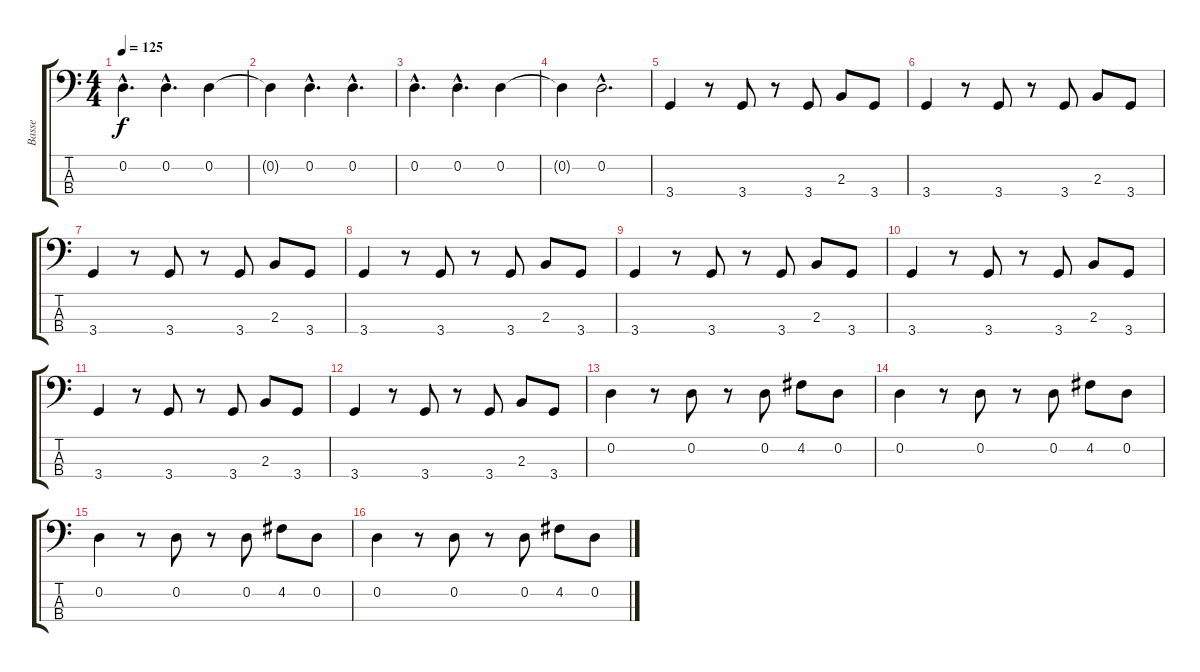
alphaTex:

\track ("Basse" "Basse") {instrument electricbassfinger}
\staff {score tabs}
\tuning (G2 D2 A1 E1) {hide}
\ts (4 4)
\tempo 125
\clef f4
\ks c
0.2{hac}.4{d dy f instrument electricbassfinger} 0.2{hac}.4{d} 0.2.4 |
0.2{t}.4 0.2{hac}.4{d} 0.2{hac}.4{d} |
0.2{hac}.4{d} 0.2{hac}.4{d} 0.2.4 |
0.2{t}.4 0.2{hac}.2{d} |
3.4.4 r.8 3.4.8 r.8 3.4.8 2.3.8 3.4.8 |
3.4.4 r.8 3.4.8 r.8 3.4.8 2.3.8 3.4.8 |
3.4.4 r.8 3.4.8 r.8 3.4.8 2.3.8 3.4.8 |
3.4.4 r.8 3.4.8 r.8 3.4.8 2.3.8 3.4.8 |
3.4.4 r.8 3.4.8 r.8 3.4.8 2.3.8 3.4.8 |
3.4.4 r.8 3.4.8 r.8 3.4.8 2.3.8 3.4.8 |
3.4.4 r.8 3.4.8 r.8 3.4.8 2.3.8 3.4.8 |
3.4.4 r.8 3.4.8 r.8 3.4.8 2.3.8 3.4.8 |
0.2.4 r.8 0.2.8 r.8 0.2.8 4.2.8 0.2.8 |
0.2.4 r.8 0.2.8 r.8 0.2.8 4.2.8 0.2.8 |
0.2.4 r.8 0.2.8 r.8 0.2.8 4.2.8 0.2.8 |
0.2.4 r.8 0.2.8 r.8 0.2.8 4.2.8 0.2.8
